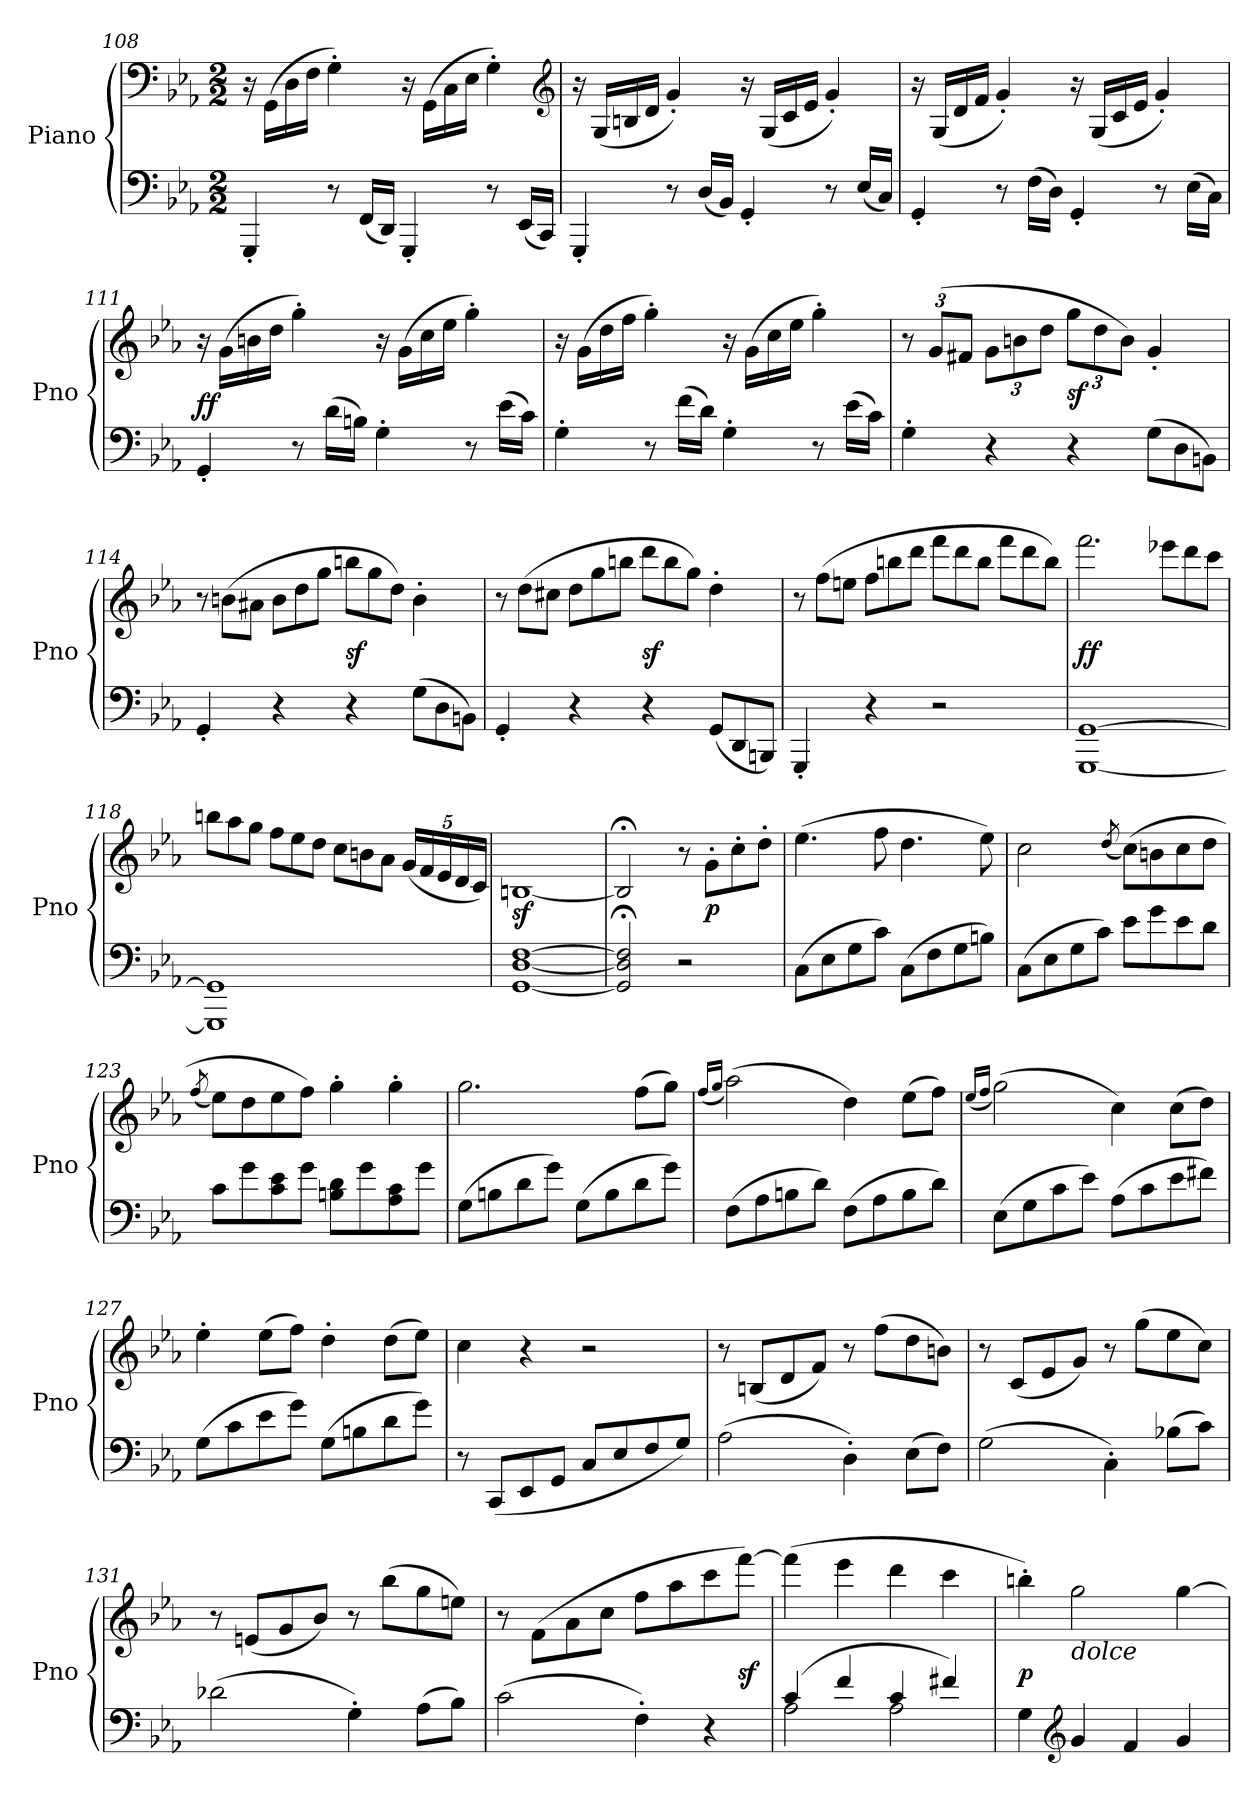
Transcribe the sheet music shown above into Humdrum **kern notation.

**kern	**kern	**dynam
*part1	*part1	*part1
*staff2	*staff1	*staff1/2
*I"Piano	*	*
*I'Pno	*	*
*clefF4	*clefF4	*
*k[b-e-a-]	*k[b-e-a-]	*
*c:	*c:	*
*M2/2	*M2/2	*
=108	=108	=108
4GGG'	16r	.
.	(16GG\LL	.
.	16D\	.
.	16F\JJ	.
8r	4G')	.
(16FFLL	.	.
16DDJJ)	.	.
4GGG'	16r	.
.	(16GG\LL	.
.	16C\	.
.	16E-\JJ	.
8r	4G')	.
(16EE-LL	.	.
16CCJJ)	.	.
*	*clefG2	*
=109	=109	=109
4GGG'	16r	.
.	(16GLL	.
.	16Bn	.
.	16dJJ	.
8r	4g')	.
(16DLL	.	.
16BB-JJ)	.	.
4GG'	16r	.
.	(16GLL	.
.	16c	.
.	16e-JJ	.
8r	4g')	.
(16E-/LL	.	.
16C/JJ)	.	.
=110	=110	=110
4GG'	16r	.
.	(16GLL	.
.	16d	.
.	16fJJ	.
8r	4g')	.
(16FLL	.	.
16DJJ)	.	.
4GG'	16r	.
.	(16GLL	.
.	16c	.
.	16e-JJ	.
8r	4g')	.
(16E-LL	.	.
16CJJ)	.	.
=111	=111	=111
4GG'	16r	ff
.	(16gLL	.
.	16bn	.
.	16ddJJ	.
8r	4gg')	.
(16dLL	.	.
16BnJJ)	.	.
4G'	16r	.
.	(16gLL	.
.	16cc	.
.	16ee-JJ	.
8r	4gg')	.
(16e-LL	.	.
16cJJ)	.	.
=112	=112	=112
4G'	16r	.
.	(16gLL	.
.	16dd	.
.	16ffJJ	.
8r	4gg')	.
(16fLL	.	.
16dJJ)	.	.
4G'	16r	.
.	(16gLL	.
.	16cc	.
.	16ee-JJ	.
8r	4gg')	.
(16e-LL	.	.
16cJJ)	.	.
=113	=113	=113
*	*Xbrackettup	*
4G'	12r	.
.	(12gL	.
.	12f#XJ	.
4r	12gL	.
.	12bn	.
.	12ddJ	.
4r	12ggL	sf
.	12dd	.
.	12bJ)	.
*Xtuplet	*	*
(12GL	4g'	.
12D	.	.
12BBnJ)	.	.
=114	=114	=114
*	*Xtuplet	*
4GG'	12r	.
.	(12bn\L	.
.	12a#X\J	.
4r	12bL	.
.	12dd	.
.	12ggJ	.
4r	12bbnL	sf
.	12gg	.
.	12ddJ)	.
(12GL	4b'	.
12D	.	.
12BBnJ)	.	.
=115	=115	=115
4GG'	12r	.
.	(12ddL	.
.	12cc#XJ	.
4r	12ddL	.
.	12gg	.
.	12bbnJ	.
4r	12dddL	sf
.	12bb	.
.	12ggJ)	.
(12GGL	4dd'	.
12DD	.	.
12BBBnJ)	.	.
=116	=116	=116
4GGG'	12r	.
.	(12ffL	.
.	12eenJ	.
4r	12ffL	.
.	12bbn	.
.	12dddJ	.
2r	12fffL	.
.	12ddd	.
.	12bbJ	.
.	12fffL	.
.	12ddd	.
.	12bbJ)	.
=117	=117	=117
[1GGG [1GG	2.fff	ff
.	12eee-XL	.
.	12ddd	.
.	12cccJ	.
=118	=118	=118
1GGG] 1GG]	12bbnL	.
.	12aa-	.
.	12ggJ	.
.	12ffL	.
.	12ee-	.
.	12ddJ	.
.	12ccL	.
.	12bn	.
.	12a-J	.
*	*tuplet	*
.	(>20gLL	.
.	20f	.
.	20e-	.
.	20d	.
.	20cJJ)	.
=119	=119	=119
[1GG [1D [1F	[1Bn	sf
=120	=120	=120
2GG];< 2D];< 2F];<	2B;<]	.
2r	8r	.
.	8g'L	p
.	8cc'	.
.	8dd'J	.
=121	=121	=121
(8CL	(4.ee-	.
8E-	.	.
8G	.	.
8cJ)	8ff	.
(8CL	4.dd	.
8F	.	.
8G	.	.
8BnJ)	8ee-)	.
=122	=122	=122
(8CL	2cc	.
8E-	.	.
8G	.	.
8cJ)	.	.
.	(8qdd	.
8e-L	(8ccL)	.
8g	8bn	.
8e-	8cc	.
8dJ	8ddJ	.
=123	=123	=123
.	(8qff	.
8cL	8ee-L)	.
8g	8dd	.
8c 8e-	8ee-	.
8gJ	8ffJ)	.
8Bn 8dL	4gg'	.
8g	.	.
8A- 8c	4gg'	.
8gJ	.	.
=124	=124	=124
(8GL	2.gg	.
8Bn	.	.
8d	.	.
8gJ)	.	.
(8GL	.	.
8B	.	.
8d	(8ffL	.
8gJ)	8ggJ)	.
=125	=125	=125
.	(16qffLL	.
.	16qggJJ	.
(8FL	(2aa-)	.
8A-	.	.
8Bn	.	.
8dJ)	.	.
(8FL	4dd)	.
8A-	.	.
8B	(8ee-L	.
8dJ)	8ffJ)	.
=126	=126	=126
.	(16qee-LL	.
.	16qffJJ	.
(8E-L	(2gg)	.
8G	.	.
8c	.	.
8e-J)	.	.
(8A-L	4cc)	.
8c	.	.
8e-	(8ccL	.
8f#XJ)	8ddJ)	.
=127	=127	=127
(8GL	4ee-'	.
8c	.	.
8e-	(8ee-L	.
8gJ)	8ffJ)	.
(8GL	4dd'	.
8Bn	.	.
8d	(8ddL	.
8gJ)	8ee-J)	.
=128	=128	=128
8r	4cc	.
(8CCL	.	.
8EE-	4r	.
8GGJ	.	.
8C/L	2r	.
8E-/	.	.
8F/	.	.
8G/J)	.	.
=129	=129	=129
(2A-	8r	.
.	(8BnL	.
.	8d	.
.	8fJ)	.
4D')	8r	.
.	(8ffL	.
(8E-L	8dd	.
8FJ)	8bnJ)	.
=130	=130	=130
(2G	8r	.
.	(8cL	.
.	8e-	.
.	8gJ)	.
4C'\)	8r	.
.	(8ggL	.
(8B-XL	8ee-	.
8cJ)	8ccJ)	.
=131	=131	=131
(2d-X	8r	.
.	(8enL	.
.	8g	.
.	8b-J)	.
4G')	8r	.
.	(8bb-L	.
(8A-L	8gg	.
8B-J)	8eenJ)	.
=132	=132	=132
(2c	8r	.
.	(8f\L	.
.	8a-\	.
.	8cc\J	.
4F')	8ffL	.
.	8aa-	.
4r	8ccc	.
.	[8fffJ)	sf
=133	=133	=133
*^	*	*
(4c	2A-	(4fff]	.
4f	.	4eee-	.
4c	2A-	4ddd	.
4f#X)	.	4ccc	.
*v	*v	*	*
=134	=134	=134
4G	4bbn')	p
*clefG2	*	*
!	!LO:TX:b:i:t=dolce	!
4g	2gg	.
4f	.	.
4g	[4gg	.
=	=	=
*-	*-	*-
